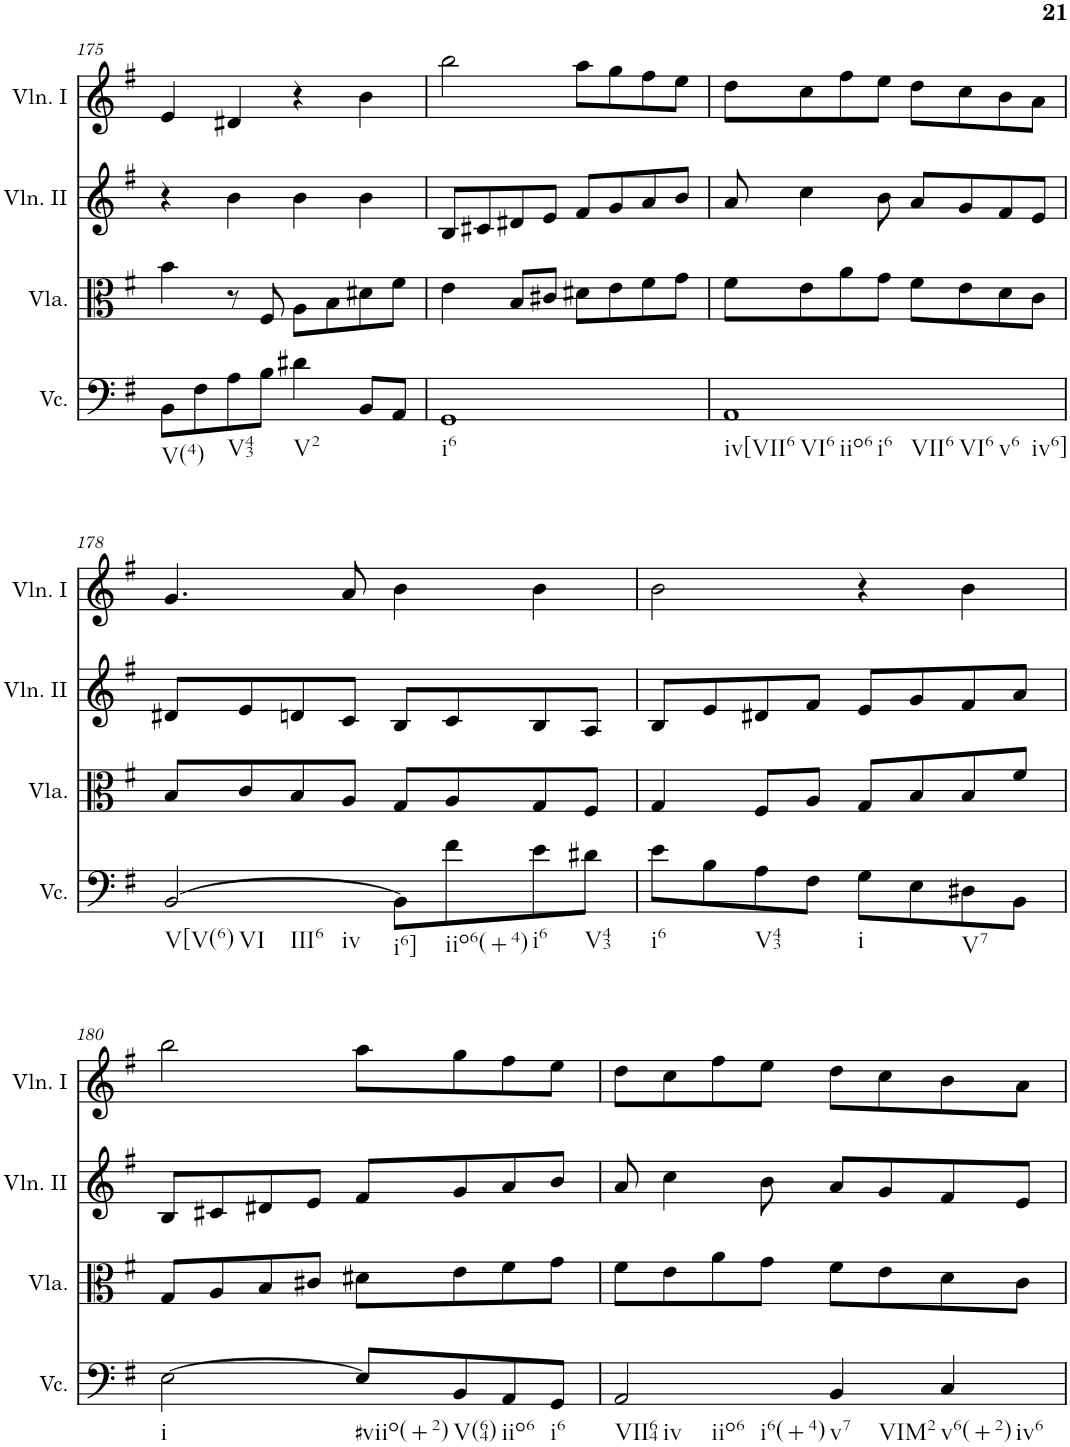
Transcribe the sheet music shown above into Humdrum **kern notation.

**kern	**kern	**kern	**kern
*part4	*part3	*part2	*part1
*staff4	*staff3	*staff2	*staff1
*I"Violoncello	*I"Viola	*I"Violino II	*I"Violino I
*I'Vc.	*I'Vla.	*I'Vln. II	*I'Vln. I
!!LO:PB:g=z
*clefF4	*clefC3	*clefG2	*clefG2
*k[f#]	*k[f#]	*k[f#]	*k[f#]
*M4/4	*M4/4	*M4/4	*M4/4
=175	=175	=175	=175
!LO:TX:b:t=V(4)	!	!	!
8BB\L	4b\	4r	4e/
8F#\	.	.	.
!LO:TX:b:t=V43	!	!	!
8A\	8r	4b\	4d#X/
8B\J	8F#/	.	.
!LO:TX:b:t=V2	!	!	!
4d#X\	8A\L	4b\	4r
.	8B\	.	.
8BB/L	8d#X\	4b\	4b\
8AA/J	8f#\J	.	.
=176	=176	=176	=176
!LO:TX:b:t=i6	!	!	!
1GG	4e\	8B/L	2bb\
.	.	8c#X/	.
.	8B/L	8d#X/	.
.	8c#X/J	8e/J	.
.	8d#X\L	8f#/L	8aa\L
.	8e\	8g/	8gg\
.	8f#\	8a/	8ff#\
.	8g\J	8b/J	8ee\J
=177	=177	=177	=177
!LO:TX:b:t=iv[VII6	!	!	!
!LO:TX:b:t=VI6	!	!	!
!LO:TX:b:t=iio6	!	!	!
!LO:TX:b:t=i6	!	!	!
!LO:TX:b:t=VII6	!	!	!
!LO:TX:b:t=VI6	!	!	!
!LO:TX:b:t=v6	!	!	!
!LO:TX:b:t=iv6]	!	!	!
1AA	8f#\L	8a/	8dd\L
.	8e\	4cc\	8cc\
.	8a\	.	8ff#\
.	8g\J	8b\	8ee\J
.	8f#\L	8a/L	8dd\L
.	8e\	8g/	8cc\
.	8d\	8f#/	8b\
.	8c\J	8e/J	8a\J
!!LO:LB:g=z
=178	=178	=178	=178
!LO:TX:b:t=V[V(6)	!	!	!
!LO:TX:b:t=VI	!	!	!
!LO:TX:b:t=III6	!	!	!
!LO:TX:b:t=iv	!	!	!
[2BB/	8B/L	8d#X/L	4.g/
.	8c/	8e/	.
.	8B/	8dn/	.
.	8A/J	8c/J	8a/
!LO:TX:b:t=i6]	!	!	!
8BB\L]	8G/L	8B/L	4b\
!LO:TX:b:t=iio6(+4)	!	!	!
8f#\	8A/	8c/	.
!LO:TX:b:t=i6	!	!	!
8e\	8G/	8B/	4b\
!LO:TX:b:t=V43	!	!	!
8d#X\J	8F#/J	8A/J	.
=179	=179	=179	=179
!LO:TX:b:t=i6	!	!	!
8e\L	4G/	8B/L	2b\
8B\	.	8e/	.
!LO:TX:b:t=V43	!	!	!
8A\	8F#/L	8d#X/	.
8F#\J	8A/J	8f#/J	.
!LO:TX:b:t=i	!	!	!
8G\L	8G/L	8e/L	4r
8E\	8B/	8g/	.
!LO:TX:b:t=V7	!	!	!
8D#X\	8B/	8f#/	4b\
8BB\J	8f#/J	8a/J	.
!!LO:LB:g=z
=180	=180	=180	=180
!LO:TX:b:t=i	!	!	!
[2E\	8G/L	8B/L	2bb\
.	8A/	8c#X/	.
.	8B/	8d#X/	.
.	8c#X/J	8e/J	.
!LO:TX:b:t=#viio(+2)	!	!	!
8E/L]	8d#X\L	8f#/L	8aa\L
!LO:TX:b:t=V(64)	!	!	!
8BB/	8e\	8g/	8gg\
!LO:TX:b:t=iio6	!	!	!
8AA/	8f#\	8a/	8ff#\
!LO:TX:b:t=i6	!	!	!
8GG/J	8g\J	8b/J	8ee\J
=181	=181	=181	=181
!LO:TX:b:t=VII64	!	!	!
!LO:TX:b:t=iv	!	!	!
!LO:TX:b:t=iio6	!	!	!
!LO:TX:b:t=i6(+4)	!	!	!
2AA/	8f#\L	8a/	8dd\L
.	8e\	4cc\	8cc\
.	8a\	.	8ff#\
.	8g\J	8b\	8ee\J
!LO:TX:b:t=v7	!	!	!
!LO:TX:b:t=VIM2	!	!	!
4BB/	8f#\L	8a/L	8dd\L
.	8e\	8g/	8cc\
!LO:TX:b:t=v6(+2)	!	!	!
!LO:TX:b:t=iv6	!	!	!
4C/	8d\	8f#/	8b\
.	8c\J	8e/J	8a\J
=	=	=	=
*-	*-	*-	*-
